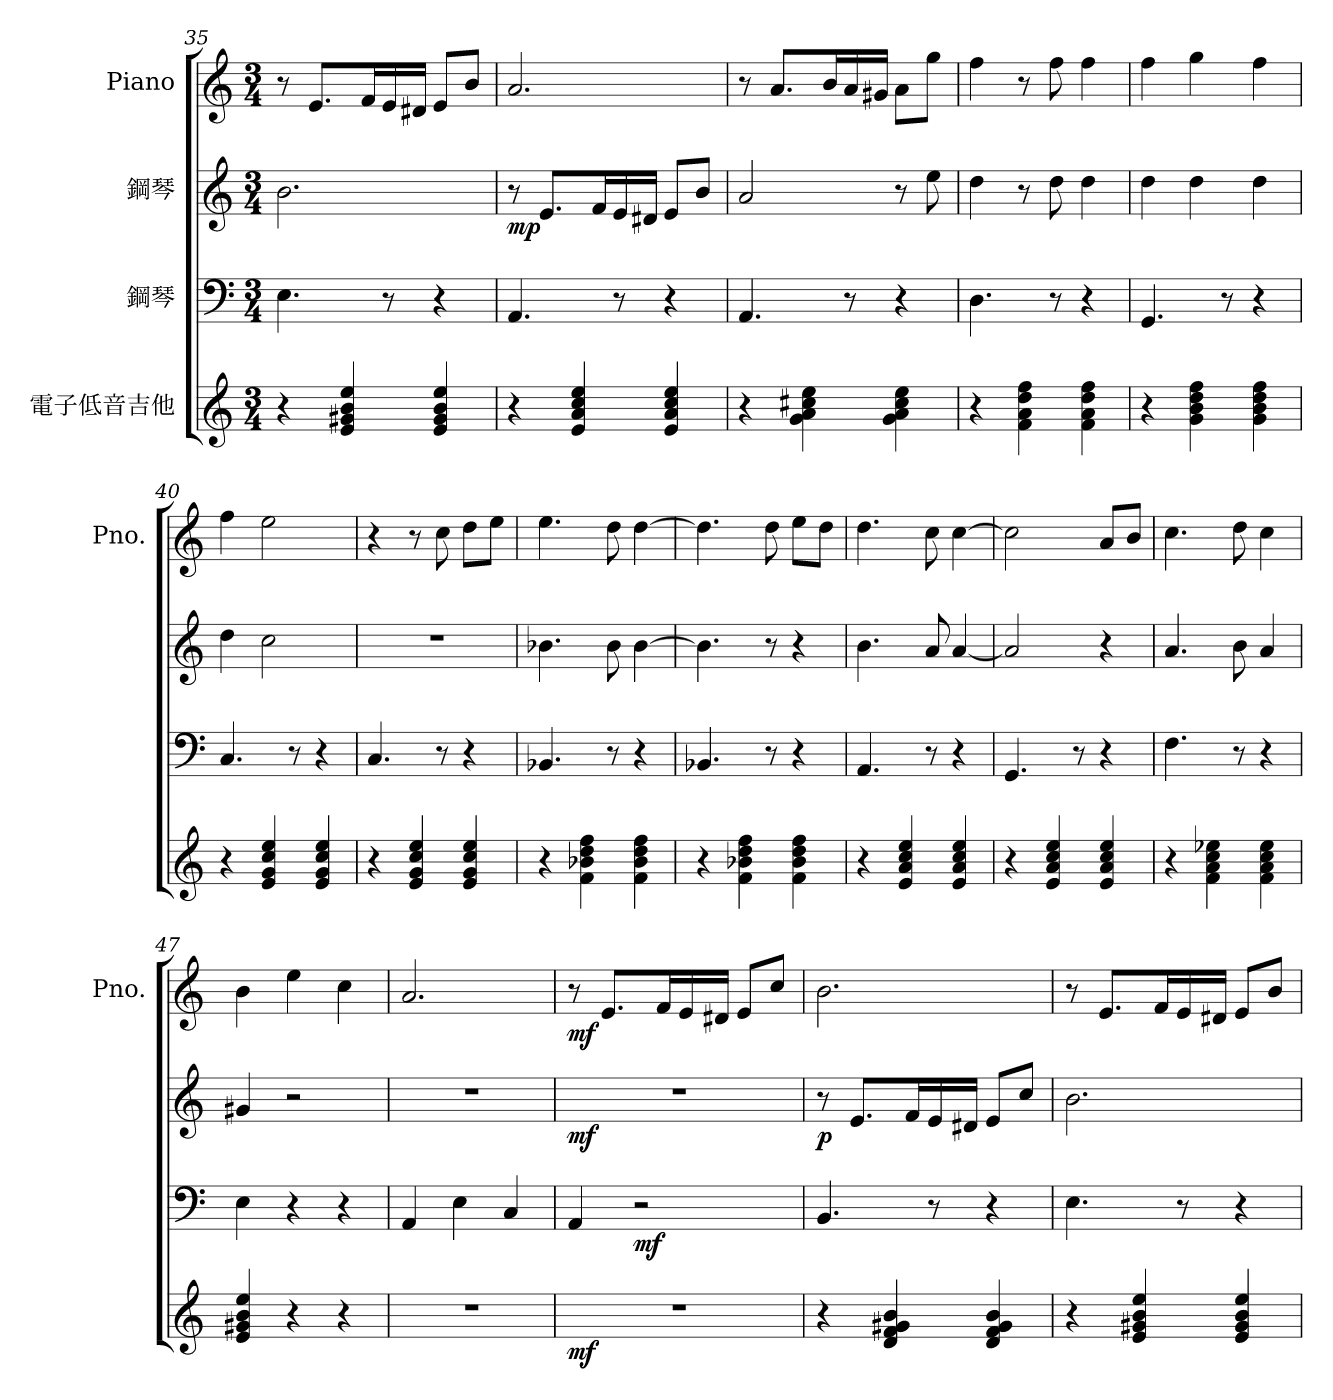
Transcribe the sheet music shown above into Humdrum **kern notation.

**kern	**dynam	**kern	**dynam	**kern	**dynam	**kern	**dynam
*part4	*part4	*part3	*part3	*part2	*part2	*part1	*part1
*staff4	*staff4	*staff3	*staff3	*staff2	*staff2	*staff1	*staff1
*I"電子低音吉他	*	*I"鋼琴	*	*I"鋼琴	*	*I"Piano	*
*	*	*	*	*	*	*I'Pno.	*
*clefG2	*	*clefF4	*	*clefG2	*	*clefG2	*
*ITrd7c12	*	*	*	*	*	*	*
*k[]	*	*k[]	*	*k[]	*	*k[]	*
*M3/4	*	*M3/4	*	*M3/4	*	*M3/4	*
=35	=35	=35	=35	=35	=35	=35	=35
4r	.	4.E\	.	2.b\	.	8r	.
.	.	.	.	.	.	8.e/L	.
4E/ 4G#X/ 4B/ 4e/	.	.	.	.	.	.	.
.	.	.	.	.	.	16f/L	.
.	.	8r	.	.	.	16e/	.
.	.	.	.	.	.	16d#X/JJ	.
4E/ 4G#/ 4B/ 4e/	.	4r	.	.	.	8e/L	.
.	.	.	.	.	.	8b/J	.
!!LO:LB:g=z
=36	=36	=36	=36	=36	=36	=36	=36
!	!	!	!	!	!LO:DY:b	!	!
4r	.	4.AA/	.	8r	mp	2.a/	.
.	.	.	.	8.e/L	.	.	.
4E/ 4A/ 4c/ 4e/	.	.	.	.	.	.	.
.	.	.	.	16f/L	.	.	.
.	.	8r	.	16e/	.	.	.
.	.	.	.	16d#X/JJ	.	.	.
4E/ 4A/ 4c/ 4e/	.	4r	.	8e/L	.	.	.
.	.	.	.	8b/J	.	.	.
=37	=37	=37	=37	=37	=37	=37	=37
4r	.	4.AA/	.	2a/	.	8r	.
.	.	.	.	.	.	8.a/L	.
4G\ 4A\ 4c#X\ 4e\	.	.	.	.	.	.	.
.	.	.	.	.	.	16b/L	.
.	.	8r	.	.	.	16a/	.
.	.	.	.	.	.	16g#X/JJ	.
4G\ 4A\ 4c#\ 4e\	.	4r	.	8r	.	8a\L	.
.	.	.	.	8ee\	.	8gg\J	.
=38	=38	=38	=38	=38	=38	=38	=38
4r	.	4.D\	.	4dd\	.	4ff\	.
4F\ 4A\ 4d\ 4f\	.	.	.	8r	.	8r	.
.	.	8r	.	8dd\	.	8ff\	.
4F\ 4A\ 4d\ 4f\	.	4r	.	4dd\	.	4ff\	.
=39	=39	=39	=39	=39	=39	=39	=39
4r	.	4.GG/	.	4dd\	.	4ff\	.
4G\ 4B\ 4d\ 4f\	.	.	.	4dd\	.	4gg\	.
.	.	8r	.	.	.	.	.
4G\ 4B\ 4d\ 4f\	.	4r	.	4dd\	.	4ff\	.
=40	=40	=40	=40	=40	=40	=40	=40
4r	.	4.C/	.	4dd\	.	4ff\	.
4E/ 4G/ 4c/ 4e/	.	.	.	2cc\	.	2ee\	.
.	.	8r	.	.	.	.	.
4E/ 4G/ 4c/ 4e/	.	4r	.	.	.	.	.
=41	=41	=41	=41	=41	=41	=41	=41
4r	.	4.C/	.	2.r	.	4r	.
4E/ 4G/ 4c/ 4e/	.	.	.	.	.	8r	.
.	.	8r	.	.	.	8cc\	.
4E/ 4G/ 4c/ 4e/	.	4r	.	.	.	8dd\L	.
.	.	.	.	.	.	8ee\J	.
=42	=42	=42	=42	=42	=42	=42	=42
4r	.	4.BB-X/	.	4.b-X\	.	4.ee\	.
4F\ 4B-X\ 4d\ 4f\	.	.	.	.	.	.	.
.	.	8r	.	8b-\	.	8dd\	.
4F\ 4B-\ 4d\ 4f\	.	4r	.	[4b-\	.	[4dd\	.
!!LO:PB:g=z
=43	=43	=43	=43	=43	=43	=43	=43
4r	.	4.BB-X/	.	4.b-\]	.	4.dd\]	.
4F\ 4B-X\ 4d\ 4f\	.	.	.	.	.	.	.
.	.	8r	.	8r	.	8dd\	.
4F\ 4B-\ 4d\ 4f\	.	4r	.	4r	.	8ee\L	.
.	.	.	.	.	.	8dd\J	.
=44	=44	=44	=44	=44	=44	=44	=44
4r	.	4.AA/	.	4.b\	.	4.dd\	.
4E/ 4A/ 4c/ 4e/	.	.	.	.	.	.	.
.	.	8r	.	8a/	.	8cc\	.
4E/ 4A/ 4c/ 4e/	.	4r	.	[4a/	.	[4cc\	.
=45	=45	=45	=45	=45	=45	=45	=45
4r	.	4.GG/	.	2a/]	.	2cc\]	.
4E/ 4A/ 4c/ 4e/	.	.	.	.	.	.	.
.	.	8r	.	.	.	.	.
4E/ 4A/ 4c/ 4e/	.	4r	.	4r	.	8a/L	.
.	.	.	.	.	.	8b/J	.
=46	=46	=46	=46	=46	=46	=46	=46
4r	.	4.F\	.	4.a/	.	4.cc\	.
4F\ 4A\ 4c\ 4e-X\	.	.	.	.	.	.	.
.	.	8r	.	8b\	.	8dd\	.
4F\ 4A\ 4c\ 4e-\	.	4r	.	4a/	.	4cc\	.
=47	=47	=47	=47	=47	=47	=47	=47
4E/ 4G#X/ 4B/ 4e/	.	4E\	.	4g#X/	.	4b\	.
4r	.	4r	.	2r	.	4ee\	.
4r	.	4r	.	.	.	4cc\	.
=48	=48	=48	=48	=48	=48	=48	=48
2.r	.	4AA/	.	2.r	.	2.a/	.
.	.	4E\	.	.	.	.	.
.	.	4C/	.	.	.	.	.
=49	=49	=49	=49	=49	=49	=49	=49
!	!LO:DY:b	!	!	!	!LO:DY:b	!	!LO:DY:b
2.r	mf	4AA/	.	2.r	mf	8r	mf
.	.	.	.	.	.	8.e/L	.
!	!	!	!LO:DY:b	!	!	!	!
.	.	2r	mf	.	.	.	.
.	.	.	.	.	.	16f/L	.
.	.	.	.	.	.	16e/	.
.	.	.	.	.	.	16d#X/JJ	.
.	.	.	.	.	.	8e/L	.
.	.	.	.	.	.	8cc/J	.
!!LO:LB:g=z
=50	=50	=50	=50	=50	=50	=50	=50
!	!	!	!	!	!LO:DY:b	!	!
4r	.	4.BB/	.	8r	p	2.b\	.
.	.	.	.	8.e/L	.	.	.
4D/ 4F/ 4G#X/ 4B/	.	.	.	.	.	.	.
.	.	.	.	16f/L	.	.	.
.	.	8r	.	16e/	.	.	.
.	.	.	.	16d#X/JJ	.	.	.
4D/ 4F/ 4G#/ 4B/	.	4r	.	8e/L	.	.	.
.	.	.	.	8cc/J	.	.	.
=51	=51	=51	=51	=51	=51	=51	=51
4r	.	4.E\	.	2.b\	.	8r	.
.	.	.	.	.	.	8.e/L	.
4E/ 4G#X/ 4B/ 4e/	.	.	.	.	.	.	.
.	.	.	.	.	.	16f/L	.
.	.	8r	.	.	.	16e/	.
.	.	.	.	.	.	16d#X/JJ	.
4E/ 4G#/ 4B/ 4e/	.	4r	.	.	.	8e/L	.
.	.	.	.	.	.	8b/J	.
=	=	=	=	=	=	=	=
*-	*-	*-	*-	*-	*-	*-	*-
